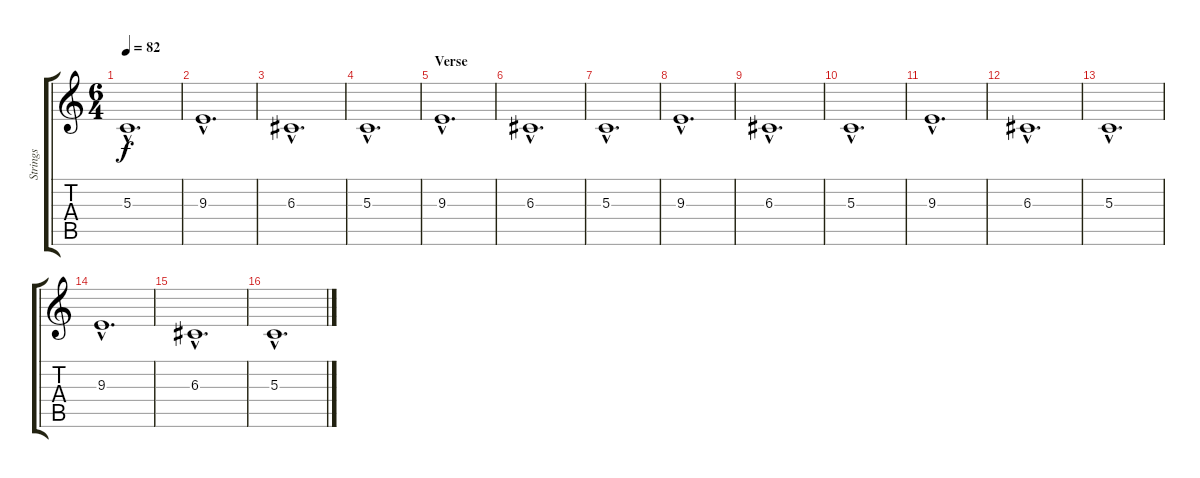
\track ("Strings" "Strings") {instrument stringensemble1}
\staff {score tabs}
\tuning (E4 B3 G3 D3 A2 E2) {hide}
\ts (6 4)
\tempo 82
\clef g2
\ks c
5.3{hac}.1{d dy f} |
9.3{hac}.1{d} |
6.3{hac}.1{d} |
5.3{hac}.1{d} |
\section ("" "Verse")
9.3{hac}.1{d} |
6.3{hac}.1{d} |
5.3{hac}.1{d} |
9.3{hac}.1{d} |
6.3{hac}.1{d} |
5.3{hac}.1{d} |
9.3{hac}.1{d} |
6.3{hac}.1{d} |
5.3{hac}.1{d} |
9.3{hac}.1{d} |
6.3{hac}.1{d} |
5.3{hac}.1{d}
